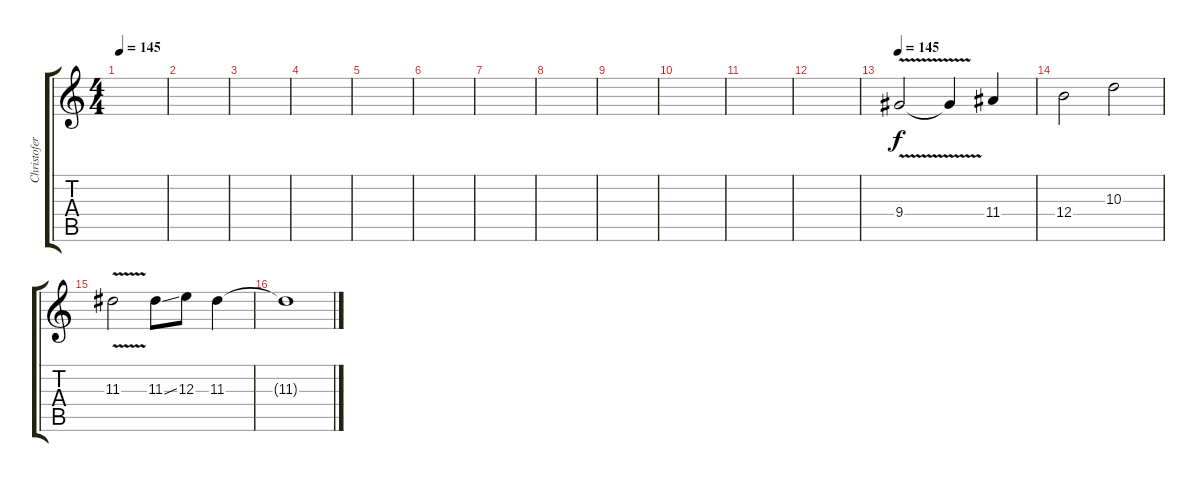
\track ("Christofer Johnsson (Guitar 1)" "Christofer") {instrument distortionguitar}
\staff {score tabs}
\tuning (Db4 Ab3 E3 B2 Gb2 Db2) {hide}
\ts (4 4)
\tempo 145
\clef g2
\ks c
|
|
|
|
|
|
|
|
|
|
|
|
\tempo 145
9.4{v}.2 9.4{t}.4 11.4.4 |
12.4.2 10.3.2 |
11.3{v}.2 11.3{ss}.8 12.3.8 11.3.4 |
11.3{t}.1
